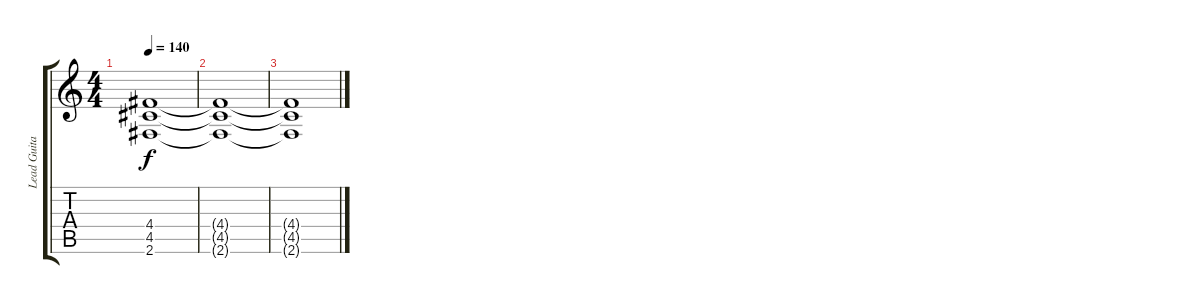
\track ("Lead Guitar" "Lead Guita") {instrument electricguitarclean}
\staff {score tabs}
\tuning (E4 B3 G3 D3 A2 E2) {hide}
\ts (4 4)
\tempo 140
\clef g2
\ks c
(4.4{t} 4.5{t} 2.6{t}).1{dy f} |
(4.4{t} 4.5{t} 2.6{t}).1 |
(4.4{t} 4.5{t} 2.6{t}).1
